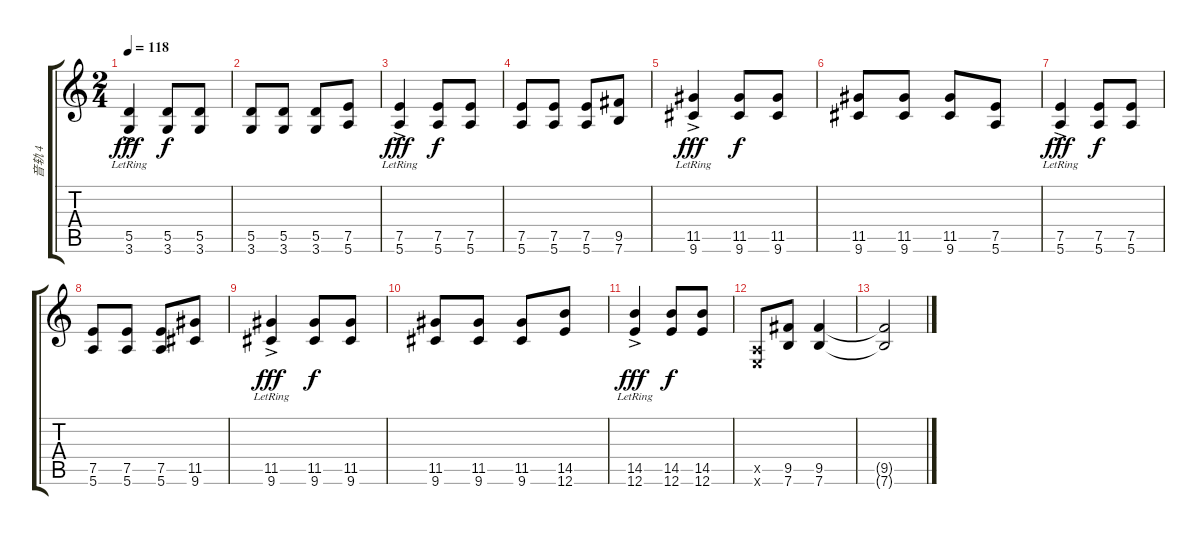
\track ("音轨 4" "音轨 4") {instrument electricguitarmuted}
\staff {score tabs}
\tuning (E4 B3 G3 D3 A2 E2) {hide}
\ts (2 4)
\tempo 118
\clef g2
\ks c
(5.5 3.6{ac lr}).4{dy fff} (5.5 3.6).8{dy f} (5.5 3.6).8 |
(5.5 3.6).8 (5.5 3.6).8 (5.5 3.6).8 (7.5 5.6).8 |
(7.5 5.6{ac lr}).4{dy fff} (7.5 5.6).8{dy f} (7.5 5.6).8 |
(7.5 5.6).8 (7.5 5.6).8 (7.5 5.6).8 (9.5 7.6).8 |
(11.5 9.6{ac lr}).4{dy fff} (11.5 9.6).8{dy f} (11.5 9.6).8 |
(11.5 9.6).8 (11.5 9.6).8 (11.5 9.6).8 (7.5 5.6).8 |
(7.5 5.6{ac lr}).4{dy fff} (7.5 5.6).8{dy f} (7.5 5.6).8 |
(7.5 5.6).8 (7.5 5.6).8 (7.5 5.6).8 (11.5 9.6).8 |
(11.5 9.6{ac lr}).4{dy fff} (11.5 9.6).8{dy f} (11.5 9.6).8 |
(11.5 9.6).8 (11.5 9.6).8 (11.5 9.6).8 (14.5 12.6).8 |
(14.5{lr} 12.6{ac lr}).4{dy fff} (14.5 12.6).8{dy f} (14.5 12.6).8 |
(0.5{x} 0.6{x}).8 (9.5 7.6).8 (9.5 7.6).4 |
(9.5{t} 7.6{t}).2
